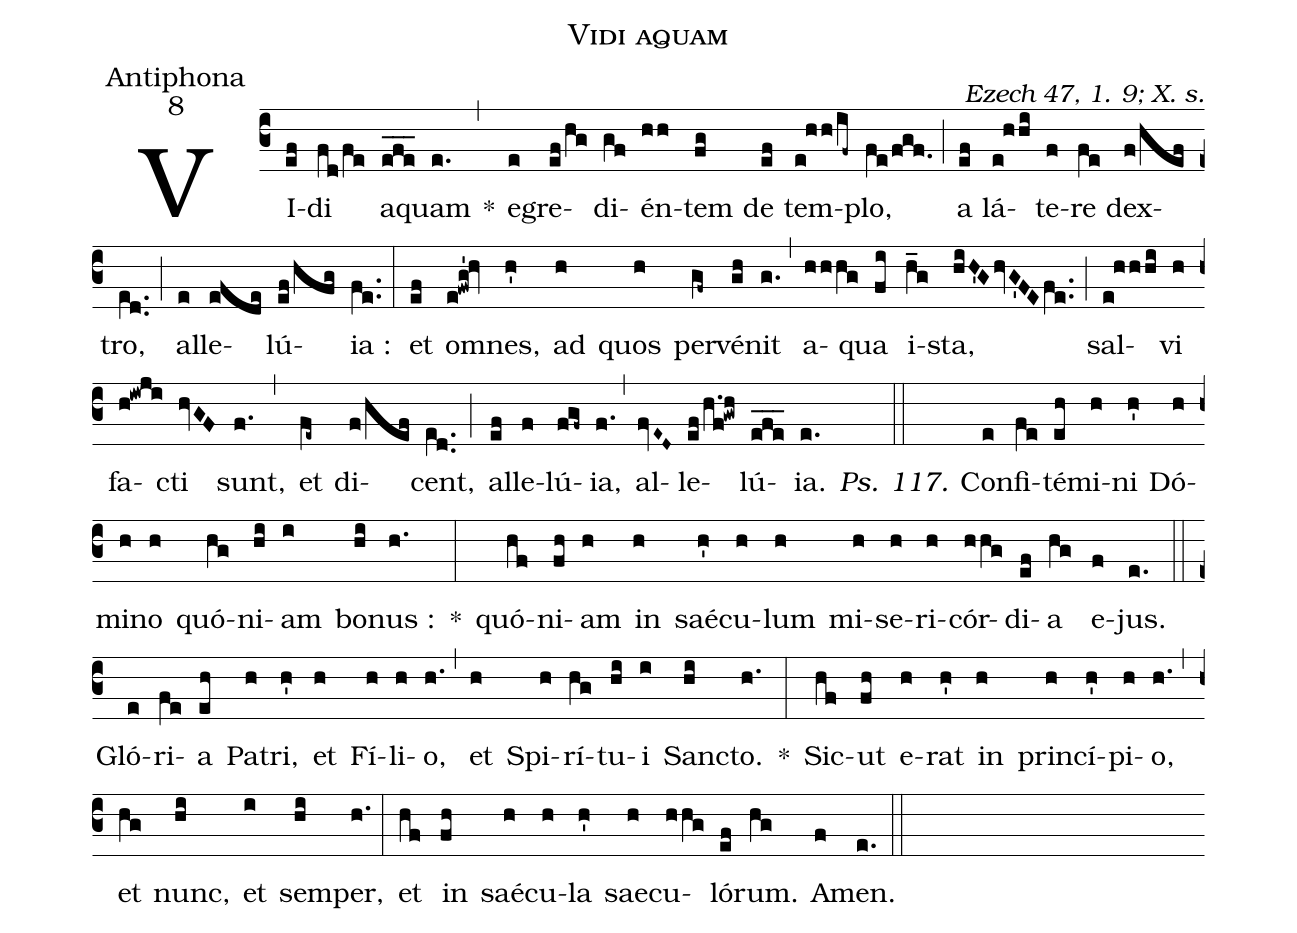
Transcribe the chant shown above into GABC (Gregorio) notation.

name:Vidi aquam;
office-part:Antiphona;
mode:8;
commentary:Ezech 47, 1. 9; X. s.;
%%
(c3) VI(ef)di(fd/fe) a(efe___)quam(e.) *(,) e(e)gre(ef/hg)di(gf)én(hh)tem(fg) de(ef) tem(e!hh/if~)plo,(fe/fgf.) (;) a(ef) lá(e!hhi)te(f)re(fe) dex(f/hef)tro,(e[ll:1]d..) (;) al(e)le(efde)lú(ef/hfg){ia} :(fe..) (:) et(ef) o(e!fwg'!hv)mnes,(h') ad(h) quos(h) per(gf~)vé(gh)nit(g.) (,) a(hhhg)qua(fi) i(h_g)sta,(hiH'GhvG'FEfe..) (;) sal(e!hhhi)vi(h) fa(h!iwji)cti(hvGF) sunt,(f.) (,) et(fe~) di(f/hef)cent,(e[ll:1]d..) (;) al(ef)le(f)lú(fgf~){ia},(f.) (,) al(fvE~D~)le(ef/h.f!gwh)lú(efe___){ia}.(e.) (::)
<i>Ps. 117.</i> Con(e)fi(fe)té(eh)mi(h)ni(h') Dó(h)mi(h)no(h) quó(hg)ni(hi)am(i) bo(hi)nus :(h.) *(:) quó(hf)ni(fh)am(h) in(h) saé(h')cu(h)lum(h) mi(h)se(h)ri(h)cór(hhg)di(ef)a(hg) e(f)jus.(e.) (::)
Gló(e)ri(fe)a(eh) Pa(h)tri,(h') et(h) Fí(h)li(h)o,(h.) (,) et(h) Spi(h)rí(hg)tu(hi)i(i) San(hi)cto.(h.) *(:) Sic(hf)ut(fh) e(h)rat(h') in(h) prin(h)cí(h')pi(h)o,(h.) (,) et(hg) nunc,(hi) et(i) sem(hi)per,(h.) (:) et(hf) in(fh) saé(h)cu(h)la(h') sae(h)cu(hhg)ló(ef)rum.(hg) A(f)men.(e.) (::)
